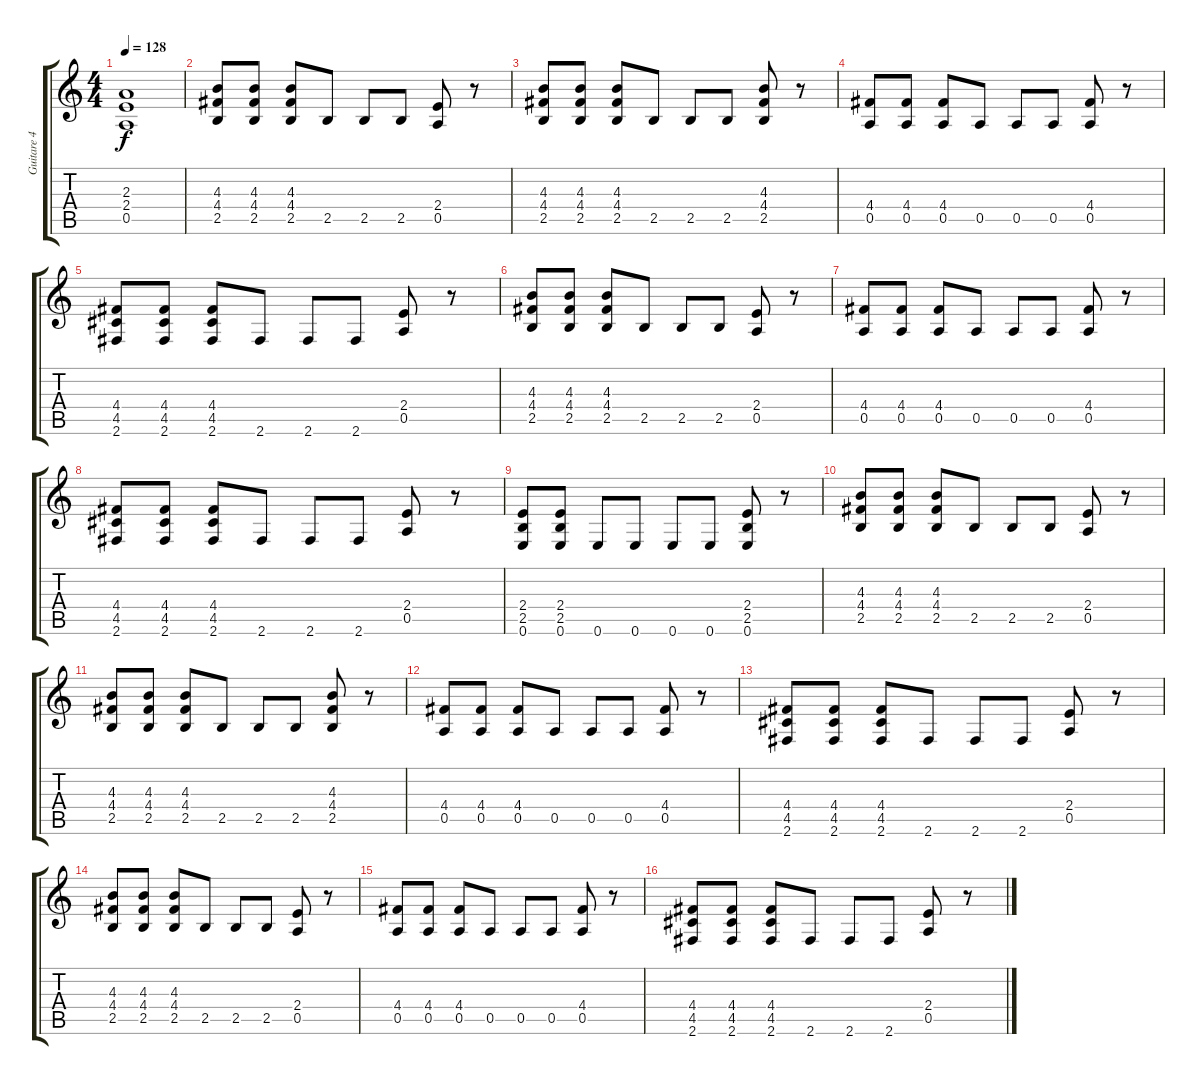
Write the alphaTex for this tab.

\track ("Guitare 4" "Guitare 4") {instrument distortionguitar}
\staff {score tabs}
\tuning (E4 B3 G3 D3 A2 E2) {hide}
\ts (4 4)
\tempo 128
\clef g2
\ks c
(2.3 2.4 0.5).1{dy f} |
(4.3 4.4 2.5).8 (4.3 4.4 2.5).8 (4.3 4.4 2.5).8 2.5.8 2.5.8 2.5.8 (2.4 0.5).8 r.8 |
(4.3 4.4 2.5).8 (4.3 4.4 2.5).8 (4.3 4.4 2.5).8 2.5.8 2.5.8 2.5.8 (4.3 4.4 2.5).8 r.8 |
(4.4 0.5).8 (4.4 0.5).8 (4.4 0.5).8 0.5.8 0.5.8 0.5.8 (4.4 0.5).8 r.8 |
(4.4 4.5 2.6).8 (4.4 4.5 2.6).8 (4.4 4.5 2.6).8 2.6.8 2.6.8 2.6.8 (2.4 0.5).8 r.8 |
(4.3 4.4 2.5).8 (4.3 4.4 2.5).8 (4.3 4.4 2.5).8 2.5.8 2.5.8 2.5.8 (2.4 0.5).8 r.8 |
(4.4 0.5).8 (4.4 0.5).8 (4.4 0.5).8 0.5.8 0.5.8 0.5.8 (4.4 0.5).8 r.8 |
(4.4 4.5 2.6).8 (4.4 4.5 2.6).8 (4.4 4.5 2.6).8 2.6.8 2.6.8 2.6.8 (2.4 0.5).8 r.8 |
(2.4 2.5 0.6).8 (2.4 2.5 0.6).8 0.6.8 0.6.8 0.6.8 0.6.8 (2.4 2.5 0.6).8 r.8 |
(4.3 4.4 2.5).8 (4.3 4.4 2.5).8 (4.3 4.4 2.5).8 2.5.8 2.5.8 2.5.8 (2.4 0.5).8 r.8 |
(4.3 4.4 2.5).8 (4.3 4.4 2.5).8 (4.3 4.4 2.5).8 2.5.8 2.5.8 2.5.8 (4.3 4.4 2.5).8 r.8 |
(4.4 0.5).8 (4.4 0.5).8 (4.4 0.5).8 0.5.8 0.5.8 0.5.8 (4.4 0.5).8 r.8 |
(4.4 4.5 2.6).8 (4.4 4.5 2.6).8 (4.4 4.5 2.6).8 2.6.8 2.6.8 2.6.8 (2.4 0.5).8 r.8 |
(4.3 4.4 2.5).8 (4.3 4.4 2.5).8 (4.3 4.4 2.5).8 2.5.8 2.5.8 2.5.8 (2.4 0.5).8 r.8 |
(4.4 0.5).8 (4.4 0.5).8 (4.4 0.5).8 0.5.8 0.5.8 0.5.8 (4.4 0.5).8 r.8 |
(4.4 4.5 2.6).8 (4.4 4.5 2.6).8 (4.4 4.5 2.6).8 2.6.8 2.6.8 2.6.8 (2.4 0.5).8 r.8
